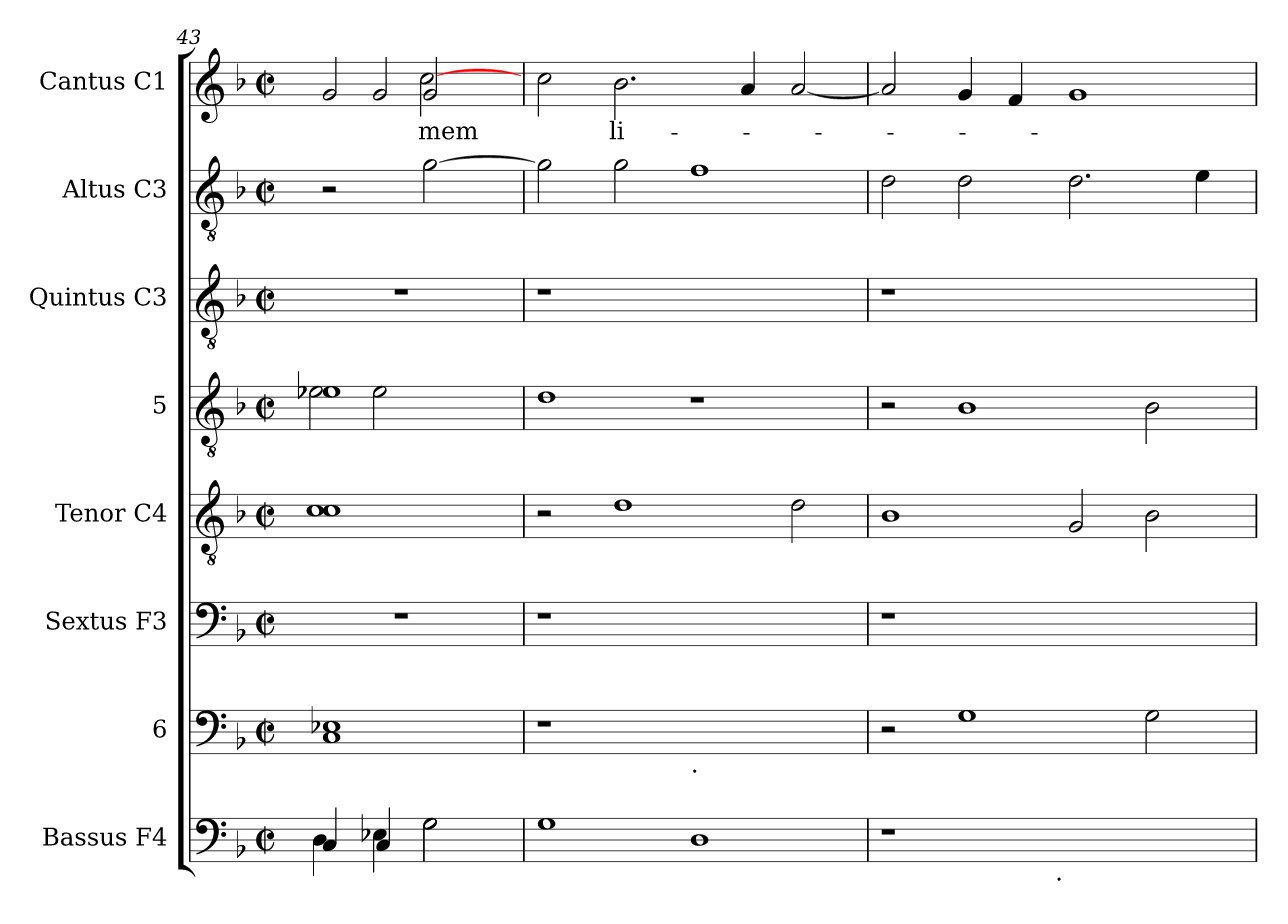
**kern	**kern	**kern	**kern	**kern	**kern	**kern	**kern	**text
*part8	*part7	*part6	*part5	*part4	*part3	*part2	*part1	*part1
*staff8	*staff7	*staff6	*staff5	*staff4	*staff3	*staff2	*staff1	*staff1
*I"Bassus F4	*I"6	*I"Sextus F3	*I"Tenor C4	*I"5	*I"Quintus C3	*I"Altus C3	*I"Cantus C1	*
*I'B	*	*	*I'T	*	*	*I'A	*I'C	*
*clefF4	*clefF4	*clefF4	*clefGv2	*clefGv2	*clefGv2	*clefGv2	*clefG2	*
*ITrd7c12	*	*	*	*	*	*	*	*
*k[b-]	*k[b-]	*k[b-]	*k[b-]	*k[b-]	*k[b-]	*k[b-]	*k[b-]	*
*F:	*F:	*F:	*F:	*F:	*F:	*F:	*F:	*
*M2/2	*M2/2	*M2/2	*M2/2	*M2/2	*M2/2	*M2/2	*M2/2	*
*met(c|)	*met(c|)	*met(c|)	*met(c|)	*met(c|)	*met(c|)	*met(c|)	*met(c|)	*
=43	=43	=43	=43	=43	=43	=43	=43	=43
*^	*	*	*	*^	*	*	*^	*
*	*	*	*	*	*	*^	*	*	*	*^	*
4CC/	4DD\	1C 1E-X	1r	1c 1c	1e-	2e-X\	4ryy	1r	2r	2g/	4ryy	2ryy	.
4EE-X\	4CC/	.	.	.	.	.	2e-\	.	.	.	2g/	.	.
!	!	!	!	!	!	!	!	!	!	!	!	!	!LO:LY:b:rj
2GG\	2GG\	.	.	.	.	2ryy	.	.	[<2g\	2g/	.	[<2cc\	-mem
.	.	.	.	.	.	.	4ryy	.	.	.	4ryy	.	.
*v	*v	*	*	*	*v	*v	*v	*	*	*v	*v	*v	*
!!LO:LB:g=z
=44	=44	=44	=44	=44	=44	=44	=44	=44
1GG	1r	1r	2r	1d	1r	2g\]	2cc\	.
!	!	!	!	!	!	!	!	!LO:LY:b:rj
.	.	.	1d	.	.	2g\	2.b-\	li-
!	!LO:TX:b:t=.	!	!	!	!	!	!	!
1DD	1ryy	1ryy	.	1r	1ryy	1f	.	.
.	.	.	.	.	.	.	4a/	.
.	.	.	2d\	.	.	.	[<2a/	.
=45	=45	=45	=45	=45	=45	=45	=45	=45
*^	*	*	*	*	*	*	*	*
1r	2ryy	2r	1r	1B-	2r	1r	2d\	2a/]	.
.	4...ryy	1G	.	.	1B-	.	2d\	4g/	.
.	.	.	.	.	.	.	.	4f/	.
!	!LO:TX:b:t=.	!	!	!	!	!	!	!	!
.	1ryy	.	.	.	.	.	.	.	.
1ryy	.	.	1ryy	2G/	.	1ryy	2.d\	1g	.
.	.	2G\	.	2B-\	2B-\	.	.	.	.
.	.	.	.	.	.	.	4e\	.	.
.	32ryy	.	.	.	.	.	.	.	.
*v	*v	*	*	*	*	*	*	*	*
=	=	=	=	=	=	=	=	=
*-	*-	*-	*-	*-	*-	*-	*-	*-
